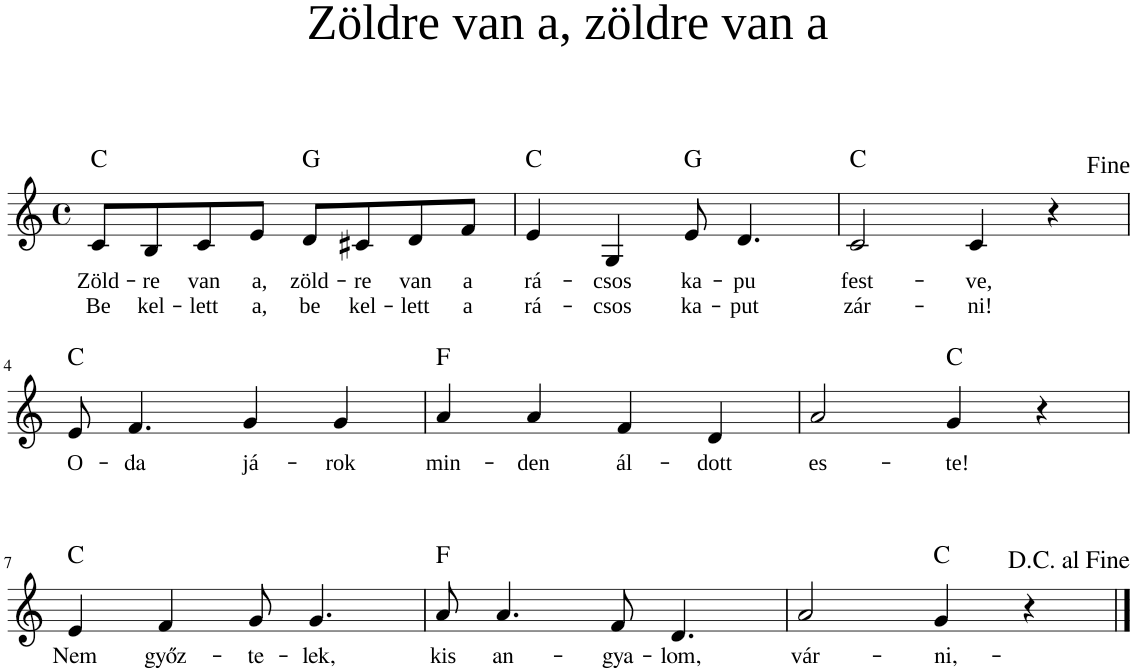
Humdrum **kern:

**kern	**text	**text	**harte
*part1	*part1	*part1	*part1
*staff1	*staff1	*staff1	*
*I"Piano	*	*	*
*I'Pno	*	*	*
*clefG2	*	*	*
*k[]	*	*	*
*M4/4	*	*	*
*met(c)	*	*	*
=1	=1	=1	=1
!	!LO:LY:b	!LO:LY:b	!LO:H:kt=N.C.
8c/L	Zöld-	Be	N
!	!LO:LY:b	!LO:LY:b	!
8B/	-re	kel-	.
!	!LO:LY:b	!LO:LY:b	!
8c/	van	-lett	.
!	!LO:LY:b	!LO:LY:b	!
8e/J	a,	a,	.
!	!LO:LY:b	!LO:LY:b	!LO:H:kt=N.C.
8d/L	zöld-	be	N
!	!LO:LY:b	!LO:LY:b	!
8c#X/	-re	kel-	.
!	!LO:LY:b	!LO:LY:b	!
8d/	van	-lett	.
!	!LO:LY:b	!LO:LY:b	!
8f/J	a	a	.
=2	=2	=2	=2
!	!LO:LY:b	!LO:LY:b	!LO:H:kt=N.C.
4e/	rá-	rá-	N
!	!LO:LY:b	!LO:LY:b	!
4G/	-csos	-csos	.
!	!LO:LY:b	!LO:LY:b	!LO:H:kt=N.C.
8e/	ka-	ka-	N
!	!LO:LY:b	!LO:LY:b	!
4.d/	-pu	-put	.
=3	=3	=3	=3
!	!LO:LY:b	!LO:LY:b	!LO:H:kt=N.C.
2c/	fest-	zár-	N
!	!LO:LY:b	!LO:LY:b	!
4c/	-ve,	ni!	.
4r	.	.	.
!LO:TX:a:t=<font size="11.7074"/><font face="Times New Roman"/>Fine	!	!	!
!!LO:LB:g=z
=4	=4	=4	=4
!	!LO:LY:b	!	!LO:H:kt=N.C.
8e/	O-	.	N
!	!LO:LY:b	!	!
4.f/	-da	.	.
!	!LO:LY:b	!	!
4g/	já-	.	.
!	!LO:LY:b	!	!
4g/	-rok	.	.
=5	=5	=5	=5
!	!LO:LY:b	!	!LO:H:kt=N.C.
4a/	min-	.	N
!	!LO:LY:b	!	!
4a/	-den	.	.
!	!LO:LY:b	!	!
4f/	ál-	.	.
!	!LO:LY:b	!	!
4d/	-dott	.	.
=6	=6	=6	=6
!	!LO:LY:b	!	!
2a/	es-	.	.
!	!LO:LY:b	!	!LO:H:kt=N.C.
4g/	-te!	.	N
4r	.	.	.
!!LO:LB:g=z
=7	=7	=7	=7
!	!LO:LY:b	!	!LO:H:kt=N.C.
4e/	Nem	.	N
!	!LO:LY:b	!	!
4f/	győz-	.	.
!	!LO:LY:b	!	!
8g/	-te-	.	.
!	!LO:LY:b	!	!
4.g/	-lek,	.	.
=8	=8	=8	=8
!	!LO:LY:b	!	!LO:H:kt=N.C.
8a/	kis	.	N
!	!LO:LY:b	!	!
4.a/	an-	.	.
!	!LO:LY:b	!	!
8f/	-gya-	.	.
!	!LO:LY:b	!	!
4.d/	-lom,	.	.
=9	=9	=9	=9
!	!LO:LY:b	!	!
2a/	vár-	.	.
!	!LO:LY:b	!	!LO:H:kt=N.C.
4g/	-ni,-	.	N
4r	.	.	.
==	==	==	==
*-	*-	*-	*-
